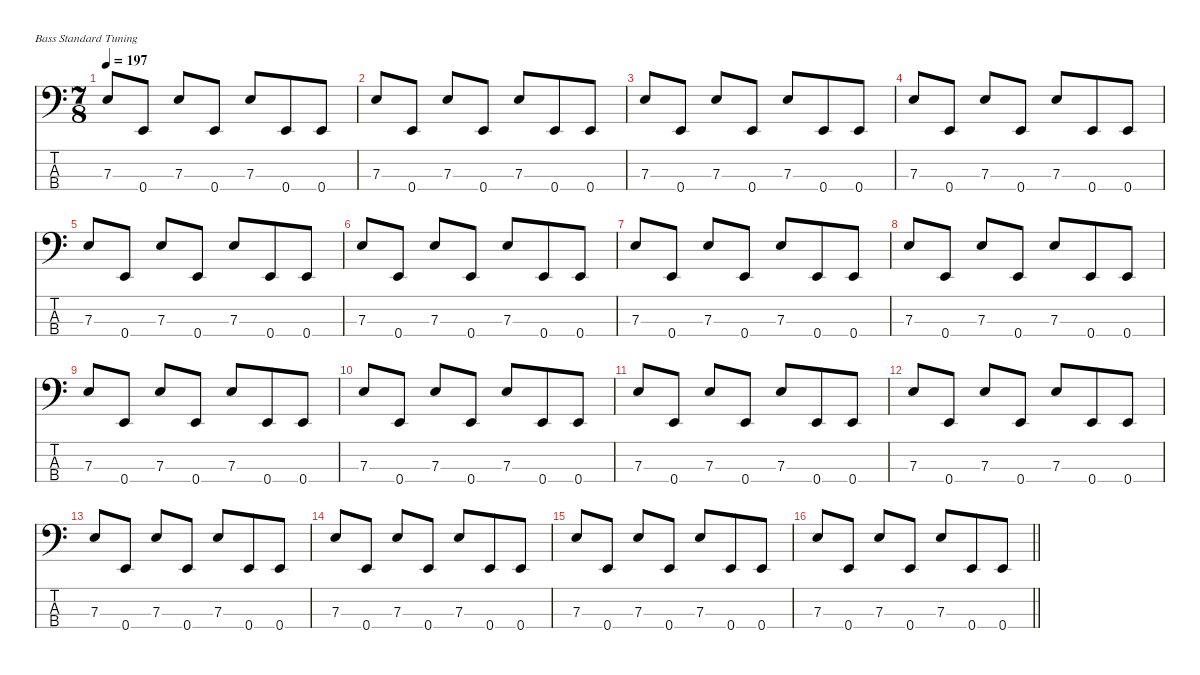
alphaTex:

\defaultSystemsLayout 4
\hideDynamics
\bracketExtendMode nobrackets
\singleTrackTrackNamePolicy hidden
\multiTrackTrackNamePolicy hidden
\firstSystemTrackNameMode fullname
\firstSystemTrackNameOrientation horizontal
\otherSystemsTrackNameOrientation horizontal
\track ("Bass" "el.bs.") {defaultSystemsLayout 4 instrument electricbassfinger}
\staff {score tabs}
\tuning (G2 D2 A1 E1)
\ts (7 8)
\beaming (8 2 2 3)
\tempo 197
\clef f4
\ks c
7.3.8{dy f instrument electricbassfinger beam Up} 0.4.8{beam Up} 7.3.8{beam Up} 0.4.8{beam Up} 7.3.8{beam Up} 0.4.8{beam Up} 0.4.8{beam Up} |
7.3.8{beam Up} 0.4.8{beam Up} 7.3.8{beam Up} 0.4.8{beam Up} 7.3.8{beam Up} 0.4.8{beam Up} 0.4.8{beam Up} |
7.3.8{beam Up} 0.4.8{beam Up} 7.3.8{beam Up} 0.4.8{beam Up} 7.3.8{beam Up} 0.4.8{beam Up} 0.4.8{beam Up} |
7.3.8{beam Up} 0.4.8{beam Up} 7.3.8{beam Up} 0.4.8{beam Up} 7.3.8{beam Up} 0.4.8{beam Up} 0.4.8{beam Up} |
7.3.8{beam Up} 0.4.8{beam Up} 7.3.8{beam Up} 0.4.8{beam Up} 7.3.8{beam Up} 0.4.8{beam Up} 0.4.8{beam Up} |
7.3.8{beam Up} 0.4.8{beam Up} 7.3.8{beam Up} 0.4.8{beam Up} 7.3.8{beam Up} 0.4.8{beam Up} 0.4.8{beam Up} |
7.3.8{beam Up} 0.4.8{beam Up} 7.3.8{beam Up} 0.4.8{beam Up} 7.3.8{beam Up} 0.4.8{beam Up} 0.4.8{beam Up} |
7.3.8{beam Up} 0.4.8{beam Up} 7.3.8{beam Up} 0.4.8{beam Up} 7.3.8{beam Up} 0.4.8{beam Up} 0.4.8{beam Up} |
7.3.8{beam Up} 0.4.8{beam Up} 7.3.8{beam Up} 0.4.8{beam Up} 7.3.8{beam Up} 0.4.8{beam Up} 0.4.8{beam Up} |
7.3.8{beam Up} 0.4.8{beam Up} 7.3.8{beam Up} 0.4.8{beam Up} 7.3.8{beam Up} 0.4.8{beam Up} 0.4.8{beam Up} |
7.3.8{beam Up} 0.4.8{beam Up} 7.3.8{beam Up} 0.4.8{beam Up} 7.3.8{beam Up} 0.4.8{beam Up} 0.4.8{beam Up} |
7.3.8{beam Up} 0.4.8{beam Up} 7.3.8{beam Up} 0.4.8{beam Up} 7.3.8{beam Up} 0.4.8{beam Up} 0.4.8{beam Up} |
7.3.8{beam Up} 0.4.8{beam Up} 7.3.8{beam Up} 0.4.8{beam Up} 7.3.8{beam Up} 0.4.8{beam Up} 0.4.8{beam Up} |
7.3.8{beam Up} 0.4.8{beam Up} 7.3.8{beam Up} 0.4.8{beam Up} 7.3.8{beam Up} 0.4.8{beam Up} 0.4.8{beam Up} |
7.3.8{beam Up} 0.4.8{beam Up} 7.3.8{beam Up} 0.4.8{beam Up} 7.3.8{beam Up} 0.4.8{beam Up} 0.4.8{beam Up} |
\barLineRight lightlight
7.3.8{beam Up} 0.4.8{beam Up} 7.3.8{beam Up} 0.4.8{beam Up} 7.3.8{beam Up} 0.4.8{beam Up} 0.4.8{beam Up}
